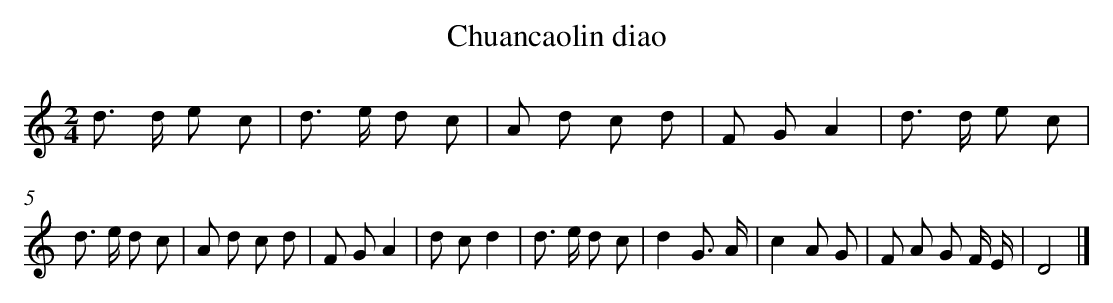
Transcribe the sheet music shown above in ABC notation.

X:1
T: Chuancaolin diao
L: 1/8
M: 2/4
K: C
d> d e c [I:setbarnb 1]|
d> e d c |
A d c d |
F GA2 |
d> d e c |
d> e d c |
A d c d |
F GA2 |
d cd2 |
d> e d c |
d2G3/ A/ |
c2A G |
F A G F/ E/ |
D4 |]
